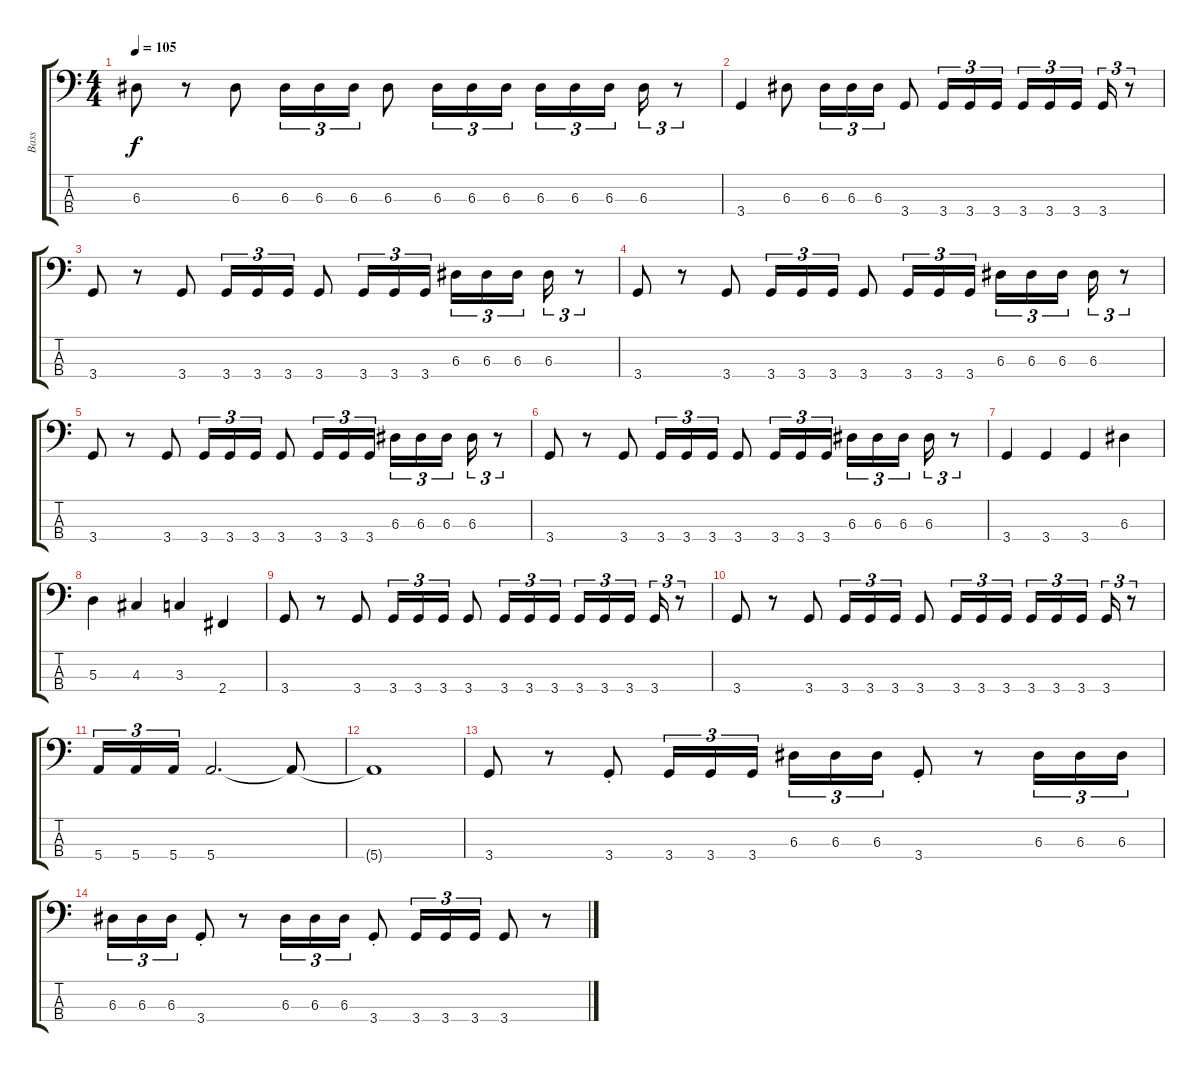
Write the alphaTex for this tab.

\track ("Bass" "Bass") {instrument electricbasspick}
\staff {score tabs}
\tuning (G2 D2 A1 E1) {hide}
\ts (4 4)
\tempo 105
\clef f4
\ks c
6.3.8{dy f} r.8 6.3.8 6.3.16{tu (3 2)} 6.3.16{tu (3 2)} 6.3.16{tu (3 2)} 6.3.8 6.3.16{tu (3 2)} 6.3.16{tu (3 2)} 6.3.16{tu (3 2)} 6.3.16{tu (3 2)} 6.3.16{tu (3 2)} 6.3.16{tu (3 2) beam splitsecondary} 6.3.16{tu (3 2)} r.8{tu (3 2)} |
3.4.4 6.3.8 6.3.16{tu (3 2)} 6.3.16{tu (3 2)} 6.3.16{tu (3 2)} 3.4.8 3.4.16{tu (3 2)} 3.4.16{tu (3 2)} 3.4.16{tu (3 2)} 3.4.16{tu (3 2)} 3.4.16{tu (3 2)} 3.4.16{tu (3 2) beam splitsecondary} 3.4.16{tu (3 2)} r.8{tu (3 2)} |
3.4.8 r.8 3.4.8 3.4.16{tu (3 2)} 3.4.16{tu (3 2)} 3.4.16{tu (3 2)} 3.4.8 3.4.16{tu (3 2)} 3.4.16{tu (3 2)} 3.4.16{tu (3 2)} 6.3.16{tu (3 2)} 6.3.16{tu (3 2)} 6.3.16{tu (3 2) beam splitsecondary} 6.3.16{tu (3 2)} r.8{tu (3 2)} |
3.4.8 r.8 3.4.8 3.4.16{tu (3 2)} 3.4.16{tu (3 2)} 3.4.16{tu (3 2)} 3.4.8 3.4.16{tu (3 2)} 3.4.16{tu (3 2)} 3.4.16{tu (3 2)} 6.3.16{tu (3 2)} 6.3.16{tu (3 2)} 6.3.16{tu (3 2) beam splitsecondary} 6.3.16{tu (3 2)} r.8{tu (3 2)} |
3.4.8 r.8 3.4.8 3.4.16{tu (3 2)} 3.4.16{tu (3 2)} 3.4.16{tu (3 2)} 3.4.8 3.4.16{tu (3 2)} 3.4.16{tu (3 2)} 3.4.16{tu (3 2)} 6.3.16{tu (3 2)} 6.3.16{tu (3 2)} 6.3.16{tu (3 2) beam splitsecondary} 6.3.16{tu (3 2)} r.8{tu (3 2)} |
3.4.8 r.8 3.4.8 3.4.16{tu (3 2)} 3.4.16{tu (3 2)} 3.4.16{tu (3 2)} 3.4.8 3.4.16{tu (3 2)} 3.4.16{tu (3 2)} 3.4.16{tu (3 2)} 6.3.16{tu (3 2)} 6.3.16{tu (3 2)} 6.3.16{tu (3 2) beam splitsecondary} 6.3.16{tu (3 2)} r.8{tu (3 2)} |
3.4.4 3.4.4 3.4.4 6.3.4 |
5.3.4 4.3.4 3.3.4 2.4.4 |
3.4.8 r.8 3.4.8 3.4.16{tu (3 2)} 3.4.16{tu (3 2)} 3.4.16{tu (3 2)} 3.4.8 3.4.16{tu (3 2)} 3.4.16{tu (3 2)} 3.4.16{tu (3 2)} 3.4.16{tu (3 2)} 3.4.16{tu (3 2)} 3.4.16{tu (3 2) beam splitsecondary} 3.4.16{tu (3 2)} r.8{tu (3 2)} |
3.4.8 r.8 3.4.8 3.4.16{tu (3 2)} 3.4.16{tu (3 2)} 3.4.16{tu (3 2)} 3.4.8 3.4.16{tu (3 2)} 3.4.16{tu (3 2)} 3.4.16{tu (3 2)} 3.4.16{tu (3 2)} 3.4.16{tu (3 2)} 3.4.16{tu (3 2) beam splitsecondary} 3.4.16{tu (3 2)} r.8{tu (3 2)} |
5.4.16{tu (3 2)} 5.4.16{tu (3 2)} 5.4.16{tu (3 2)} 5.4.2{d} 5.4{t}.8 |
5.4{t}.1 |
3.4.8 r.8 3.4{st}.8 3.4.16{tu (3 2)} 3.4.16{tu (3 2)} 3.4.16{tu (3 2)} 6.3.16{tu (3 2)} 6.3.16{tu (3 2)} 6.3.16{tu (3 2)} 3.4{st}.8 r.8 6.3.16{tu (3 2)} 6.3.16{tu (3 2)} 6.3.16{tu (3 2)} |
6.3.16{tu (3 2)} 6.3.16{tu (3 2)} 6.3.16{tu (3 2)} 3.4{st}.8 r.8 6.3.16{tu (3 2)} 6.3.16{tu (3 2)} 6.3.16{tu (3 2)} 3.4{st}.8 3.4.16{tu (3 2)} 3.4.16{tu (3 2)} 3.4.16{tu (3 2)} 3.4.8 r.8
